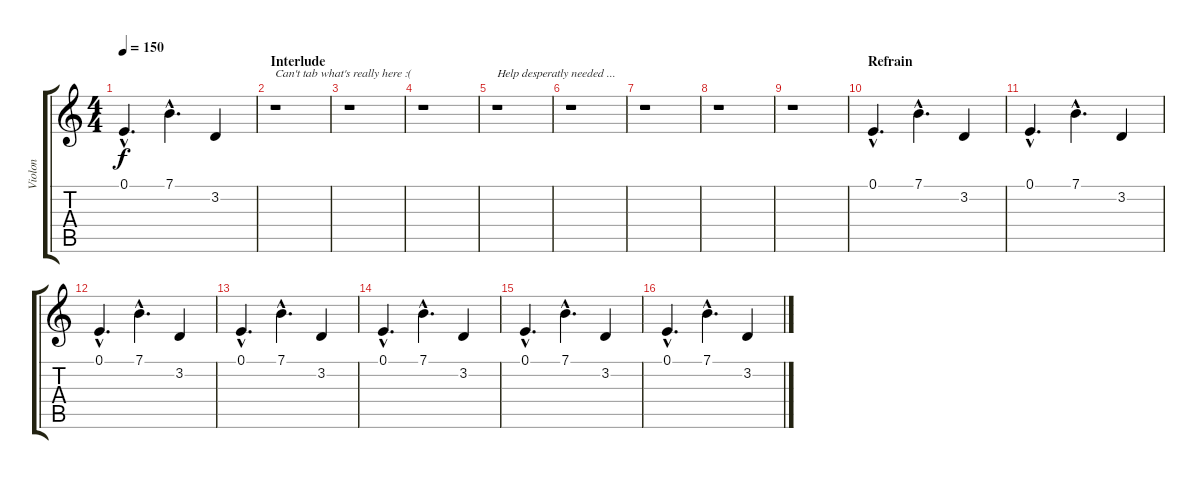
\track ("Violon" "Violon") {instrument violin}
\staff {score tabs}
\tuning (E4 B3 G3 D3 A2 E2) {hide}
\ts (4 4)
\tempo 150
\clef g2
\ks c
0.1{hac}.4{d dy f} 7.1{hac}.4{d} 3.2.4 |
\section ("" "Interlude")
r.1{txt "Can't tab what's really here :("} |
r.1 |
r.1 |
r.1{txt "Help desperatly needed ..."} |
r.1 |
r.1 |
r.1 |
r.1 |
\section ("" "Refrain")
0.1{hac}.4{d} 7.1{hac}.4{d} 3.2.4 |
0.1{hac}.4{d} 7.1{hac}.4{d} 3.2.4 |
0.1{hac}.4{d} 7.1{hac}.4{d} 3.2.4 |
0.1{hac}.4{d} 7.1{hac}.4{d} 3.2.4 |
0.1{hac}.4{d} 7.1{hac}.4{d} 3.2.4 |
0.1{hac}.4{d} 7.1{hac}.4{d} 3.2.4 |
0.1{hac}.4{d} 7.1{hac}.4{d} 3.2.4
